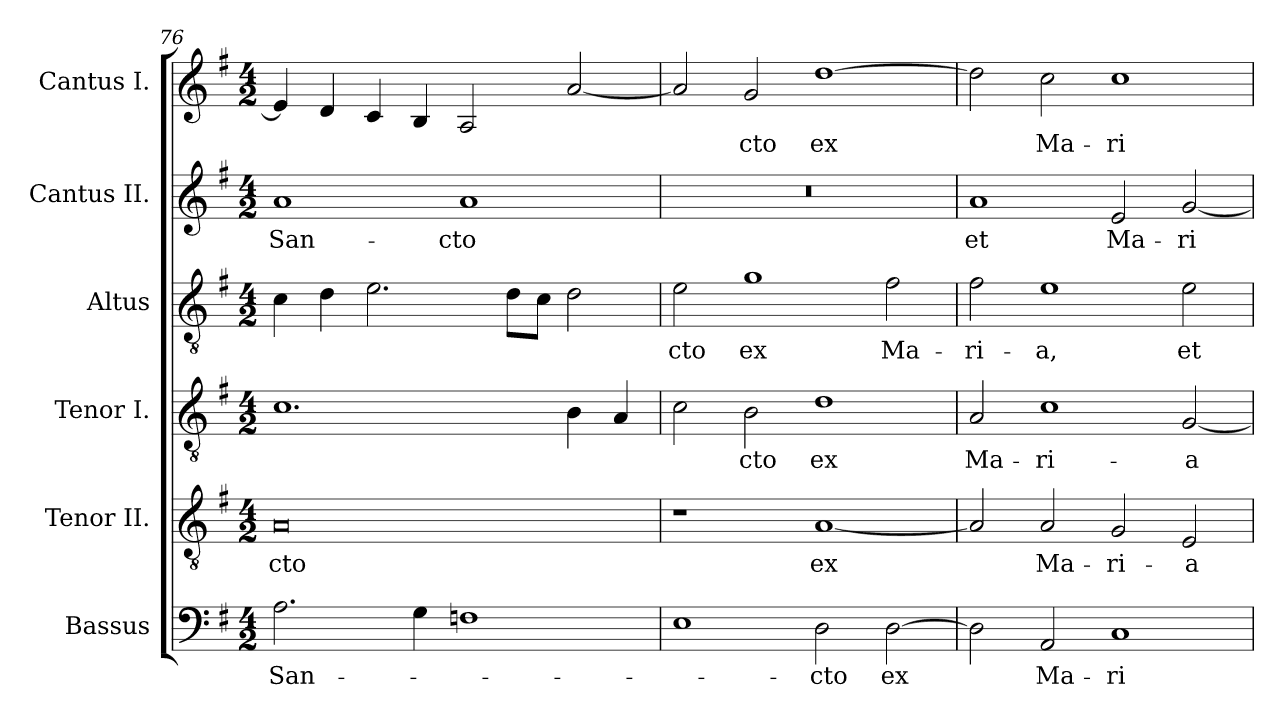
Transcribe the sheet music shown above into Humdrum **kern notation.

**kern	**text	**kern	**text	**kern	**text	**kern	**text	**kern	**text	**kern	**text
*part6	*part6	*part5	*part5	*part4	*part4	*part3	*part3	*part2	*part2	*part1	*part1
*staff6	*staff6	*staff5	*staff5	*staff4	*staff4	*staff3	*staff3	*staff2	*staff2	*staff1	*staff1
*I"Bassus	*	*I"Tenor II.	*	*I"Tenor I.	*	*I"Altus	*	*I"Cantus II.	*	*I"Cantus I.	*
*I'B.	*	*I'T. II.	*	*I'T. I.	*	*I'A.	*	*I'C. II	*	*I'C. I	*
*clefF4	*	*clefGv2	*	*clefGv2	*	*clefGv2	*	*clefG2	*	*clefG2	*
*	*	*ITrd7c12	*	*ITrd7c12	*	*ITrd7c12	*	*	*	*	*
*k[f#]	*	*k[f#]	*	*k[f#]	*	*k[f#]	*	*k[f#]	*	*k[f#]	*
*G:	*	*G:	*	*G:	*	*G:	*	*G:	*	*G:	*
*M4/2	*	*M4/2	*	*M4/2	*	*M4/2	*	*M4/2	*	*M4/2	*
=76	=76	=76	=76	=76	=76	=76	=76	=76	=76	=76	=76
!	!LO:LY:b:color=#000000	!	!	!	!	!	!	!	!	!	!
!	!	!	!LO:LY:b:color=#000000	!	!	!	!	!	!	!	!
!	!	!	!	!	!	!	!	!	!LO:LY:b:color=#000000	!	!
2.Ai\	San-	0AAi	-cto	1.Ci	.	4Ci\	.	1ai	San-	4ei/]	.
.	.	.	.	.	.	4Di\	.	.	.	4di/	.
.	.	.	.	.	.	2.Ei\	.	.	.	4ci/	.
4Gi\	.	.	.	.	.	.	.	.	.	4Bi/	.
!	!	!	!	!	!	!	!	!	!LO:LY:b:color=#000000	!	!
1Fni	.	.	.	.	.	.	.	1ai	-cto	2Ai/	.
.	.	.	.	.	.	8Di\L	.	.	.	.	.
.	.	.	.	.	.	8Ci\J	.	.	.	.	.
.	.	.	.	4BBi\	.	2Di\	.	.	.	[2ai/	.
.	.	.	.	4AAi/	.	.	.	.	.	.	.
=77	=77	=77	=77	=77	=77	=77	=77	=77	=77	=77	=77
!	!	!	!	!	!	!	!LO:LY:b:color=#000000	!LO:N:vis=1	!	!	!
1Ei	.	1r	.	2Ci\	.	2Ei\	-cto	0r	.	2ai/]	.
!	!	!	!	!	!LO:LY:b:color=#000000	!	!	!	!	!	!
!	!	!	!	!	!	!	!LO:LY:b:color=#000000	!	!	!	!
!	!	!	!	!	!	!	!	!	!	!	!LO:LY:b:color=#000000
.	.	.	.	2BBi\	-cto	1Gi	ex	.	.	2gi/	-cto
!	!LO:LY:b:color=#000000	!	!	!	!	!	!	!	!	!	!
!	!	!	!LO:LY:b:color=#000000	!	!	!	!	!	!	!	!
!	!	!	!	!	!LO:LY:b:color=#000000	!	!	!	!	!	!
!	!	!	!	!	!	!	!	!	!	!	!LO:LY:b:color=#000000
2Di\	-cto	[1AAi	ex	1Di	ex	.	.	.	.	[1ddi	ex
!	!LO:LY:b:color=#000000	!	!	!	!	!	!	!	!	!	!
!	!	!	!	!	!	!	!LO:LY:b:color=#000000	!	!	!	!
[2Di\	ex	.	.	.	.	2F#i\	Ma-	.	.	.	.
=78	=78	=78	=78	=78	=78	=78	=78	=78	=78	=78	=78
!	!	!	!	!	!LO:LY:b:color=#000000	!	!	!	!	!	!
!	!	!	!	!	!	!	!LO:LY:b:color=#000000	!	!	!	!
!	!	!	!	!	!	!	!	!	!LO:LY:b:color=#000000	!	!
2Di\]	.	2AAi/]	.	2AAi/	Ma-	2F#i\	-ri-	1ai	et	2ddi\]	.
!	!LO:LY:b:color=#000000	!	!	!	!	!	!	!	!	!	!
!	!	!	!LO:LY:b:color=#000000	!	!	!	!	!	!	!	!
!	!	!	!	!	!LO:LY:b:color=#000000	!	!	!	!	!	!
!	!	!	!	!	!	!	!LO:LY:b:color=#000000	!	!	!	!
!	!	!	!	!	!	!	!	!	!	!	!LO:LY:b:color=#000000
2AAi/	Ma-	2AAi/	Ma-	1Ci	-ri-	1Ei	-a,	.	.	2cci\	Ma-
!	!LO:LY:b:color=#000000	!	!	!	!	!	!	!	!	!	!
!	!	!	!LO:LY:b:color=#000000	!	!	!	!	!	!	!	!
!	!	!	!	!	!	!	!	!	!LO:LY:b:color=#000000	!	!
!	!	!	!	!	!	!	!	!	!	!	!LO:LY:b:color=#000000
1Ci	-ri-	2GGi/	-ri-	.	.	.	.	2ei/	Ma-	1cci	-ri-
!	!	!	!LO:LY:b:color=#000000	!	!	!	!	!	!	!	!
!	!	!	!	!	!LO:LY:b:color=#000000	!	!	!	!	!	!
!	!	!	!	!	!	!	!LO:LY:b:color=#000000	!	!	!	!
!	!	!	!	!	!	!	!	!	!LO:LY:b:color=#000000	!	!
.	.	2EEi/	-a	[2GGi/	-a	2Ei\	et	[2gi/	-ri-	.	.
=	=	=	=	=	=	=	=	=	=	=	=
*-	*-	*-	*-	*-	*-	*-	*-	*-	*-	*-	*-
